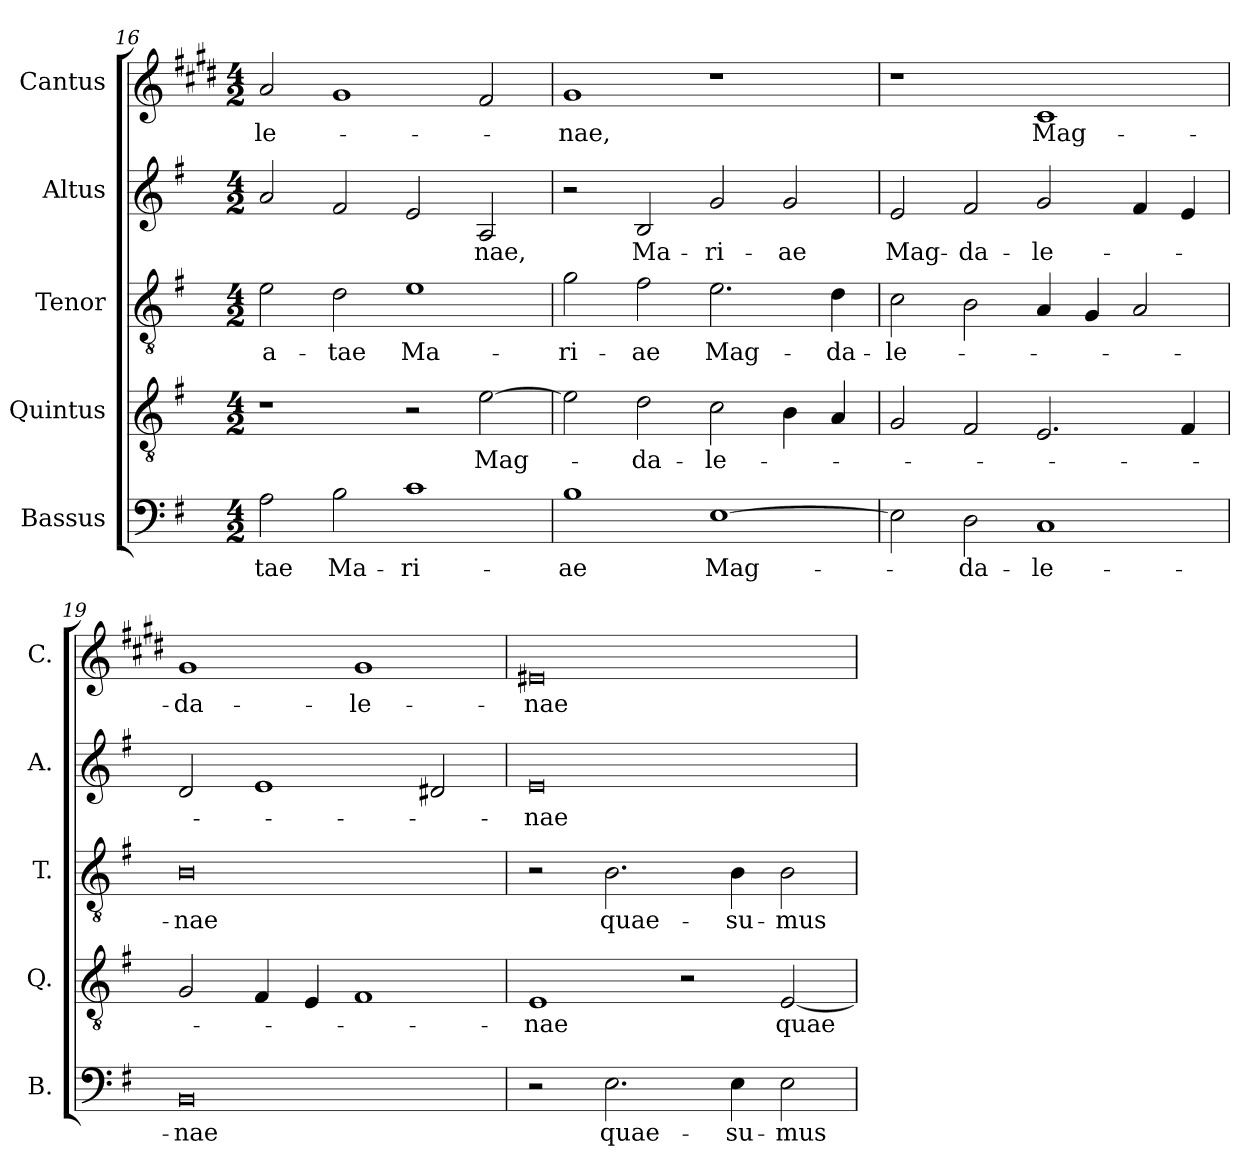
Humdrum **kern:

**kern	**text	**kern	**text	**kern	**text	**kern	**text	**kern	**text
*part5	*part5	*part4	*part4	*part3	*part3	*part2	*part2	*part1	*part1
*staff5	*staff5	*staff4	*staff4	*staff3	*staff3	*staff2	*staff2	*staff1	*staff1
*I"Bassus	*	*I"Quintus	*	*I"Tenor	*	*I"Altus	*	*I"Cantus	*
*I'B.	*	*I'Q.	*	*I'T.	*	*I'A.	*	*I'C.	*
!!LO:LB:g=z
*clefF4	*	*clefGv2	*	*clefGv2	*	*clefG2	*	*clefG2	*
*	*	*ITrd7c12	*	*	*	*	*	*ITrd-2c-3	*
*k[f#]	*	*k[f#]	*	*k[f#]	*	*k[f#]	*	*k[f#]	*
*G:	*	*G:	*	*G:	*	*G:	*	*G:	*
*M4/2	*	*M4/2	*	*M4/2	*	*M4/2	*	*M4/2	*
=16	=16	=16	=16	=16	=16	=16	=16	=16	=16
!	!LO:LY:b:color=#000000	!	!	!	!	!	!	!	!
!	!	!	!	!	!LO:LY:b:color=#000000	!	!	!	!
!	!	!	!	!	!	!	!	!	!LO:LY:b:color=#000000
2Ai\	-tae	1r	.	2ei\	-a-	2ai/	.	2cci/	-le-
!	!LO:LY:b:color=#000000	!	!	!	!	!	!	!	!
!	!	!	!	!	!LO:LY:b:color=#000000	!	!	!	!
2Bi\	Ma-	.	.	2di\	-tae	2f#i/	.	1bi	.
!	!LO:LY:b:color=#000000	!	!	!	!	!	!	!	!
!	!	!	!	!	!LO:LY:b:color=#000000	!	!	!	!
1ci	-ri-	2r	.	1ei	Ma-	2ei/	.	.	.
!	!	!	!LO:LY:b:color=#000000	!	!	!	!	!	!
!	!	!	!	!	!	!	!LO:LY:b:color=#000000	!	!
.	.	[>2Ei\	Mag-	.	.	2Ai/	-nae,	2ai/	.
=17	=17	=17	=17	=17	=17	=17	=17	=17	=17
!	!LO:LY:b:color=#000000	!	!	!	!	!	!	!	!
!	!	!	!	!	!LO:LY:b:color=#000000	!	!	!	!
!	!	!	!	!	!	!	!	!	!LO:LY:b:color=#000000
1Bi	-ae	2Ei\]	.	2gi\	-ri-	2r	.	1bi	-nae,
!	!	!	!LO:LY:b:color=#000000	!	!	!	!	!	!
!	!	!	!	!	!LO:LY:b:color=#000000	!	!	!	!
!	!	!	!	!	!	!	!LO:LY:b:color=#000000	!	!
.	.	2Di\	-da-	2f#i\	-ae	2Bi/	Ma-	.	.
!	!LO:LY:b:color=#000000	!	!	!	!	!	!	!	!
!	!	!	!LO:LY:b:color=#000000	!	!	!	!	!	!
!	!	!	!	!	!LO:LY:b:color=#000000	!	!	!	!
!	!	!	!	!	!	!	!LO:LY:b:color=#000000	!	!
[>1Ei	Mag-	2Ci\	-le-	2.ei\	Mag-	2gi/	-ri-	1r	.
!	!	!	!	!	!	!	!LO:LY:b:color=#000000	!	!
.	.	4BBi\	.	.	.	2gi/	-ae	.	.
!	!	!	!	!	!LO:LY:b:color=#000000	!	!	!	!
.	.	4AAi/	.	4di\	-da-	.	.	.	.
=18	=18	=18	=18	=18	=18	=18	=18	=18	=18
!	!	!	!	!	!LO:LY:b:color=#000000	!	!	!	!
!	!	!	!	!	!	!	!LO:LY:b:color=#000000	!	!
2Ei\]	.	2GGi/	.	2ci\	-le-	2ei/	Mag-	1r	.
!	!LO:LY:b:color=#000000	!	!	!	!	!	!	!	!
!	!	!	!	!	!	!	!LO:LY:b:color=#000000	!	!
2Di\	-da-	2FF#i/	.	2Bi\	.	2f#i/	-da-	.	.
!	!LO:LY:b:color=#000000	!	!	!	!	!	!	!	!
!	!	!	!	!	!	!	!LO:LY:b:color=#000000	!	!
!	!	!	!	!	!	!	!	!	!LO:LY:b:color=#000000
1Ci	-le-	2.EEi/	.	4Ai/	.	2gi/	-le-	1ei	Mag-
.	.	.	.	4Gi/	.	.	.	.	.
.	.	.	.	2Ai/	.	4f#i/	.	.	.
.	.	4FF#i/	.	.	.	4ei/	.	.	.
=19	=19	=19	=19	=19	=19	=19	=19	=19	=19
!	!LO:LY:b:color=#000000	!	!	!	!	!	!	!	!
!	!	!	!	!	!LO:LY:b:color=#000000	!	!	!	!
!	!	!	!	!	!	!	!	!	!LO:LY:b:color=#000000
0BBi	-nae	2GGi/	.	0Bi	-nae	2di/	.	1bi	-da-
.	.	4FF#i/	.	.	.	1ei	.	.	.
.	.	4EEi/	.	.	.	.	.	.	.
!	!	!	!	!	!	!	!	!	!LO:LY:b:color=#000000
.	.	1FF#i	.	.	.	.	.	1bi	-le-
.	.	.	.	.	.	2d#Xi/	.	.	.
=20	=20	=20	=20	=20	=20	=20	=20	=20	=20
!	!	!	!LO:LY:b:color=#000000	!	!	!	!	!	!
!	!	!	!	!	!	!	!LO:LY:b:color=#000000	!	!
!	!	!	!	!	!	!	!	!	!LO:LY:b:color=#000000
2r	.	1EEi	-nae	2r	.	0ei	-nae	0g#Xi	-nae
!	!LO:LY:b:color=#000000	!	!	!	!	!	!	!	!
!	!	!	!	!	!LO:LY:b:color=#000000	!	!	!	!
2.Ei\	quae-	.	.	2.Bi\	quae-	.	.	.	.
.	.	2r	.	.	.	.	.	.	.
!	!LO:LY:b:color=#000000	!	!	!	!	!	!	!	!
!	!	!	!	!	!LO:LY:b:color=#000000	!	!	!	!
4Ei\	-su-	.	.	4Bi\	-su-	.	.	.	.
!	!LO:LY:b:color=#000000	!	!	!	!	!	!	!	!
!	!	!	!LO:LY:b:color=#000000	!	!	!	!	!	!
!	!	!	!	!	!LO:LY:b:color=#000000	!	!	!	!
2Ei\	-mus	[<2EEi/	quae-	2Bi\	-mus	.	.	.	.
=	=	=	=	=	=	=	=	=	=
*-	*-	*-	*-	*-	*-	*-	*-	*-	*-
